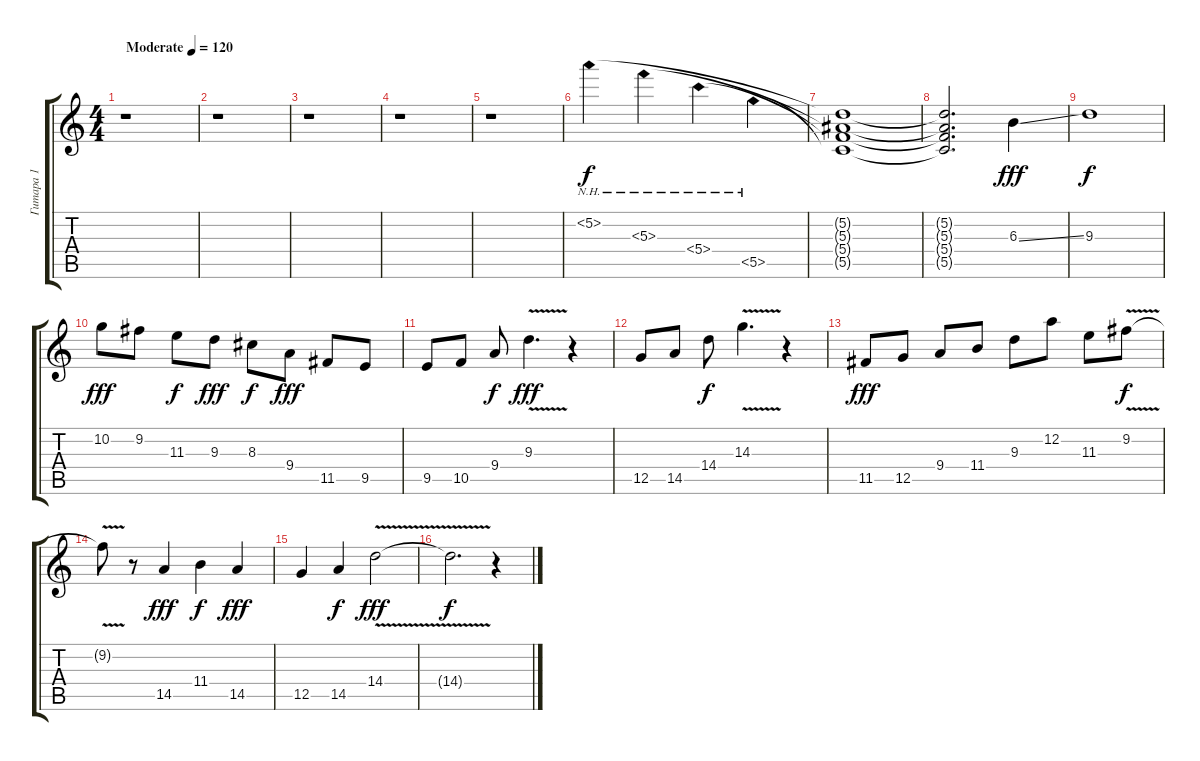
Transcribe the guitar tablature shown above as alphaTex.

\track ("Гитара 1" "Гитара 1") {instrument overdrivenguitar}
\staff {score tabs}
\tuning (D4 A3 F3 C3 G2 D2) {hide}
\ts (4 4)
\tempo (120 "Moderate")
\clef g2
\ks c
r.1{dy f instrument overdrivenguitar} |
r.1 |
r.1 |
r.1 |
r.1 |
5.2{nh}.4 5.3{nh}.4 5.4{nh}.4 5.5{nh}.4 |
(5.2{t} 5.3{t} 5.4{t} 5.5{t}).1 |
(5.2{t} 5.3{t} 5.4{t} 5.5{t}).2{d} 6.3{ss}.4{dy fff} |
9.3.1{dy f} |
10.2.8{dy fff} 9.2.8 11.3.8{dy f} 9.3.8{dy fff} 8.3.8{dy f} 9.4.8{dy fff} 11.5.8 9.5.8 |
9.5.8 10.5.8 9.4.8{dy f} 9.3{v}.4{d dy fff} r.4 |
12.5.8 14.5.8 14.4.8{dy f} 14.3{v}.4{d} r.4 |
11.5.8{dy fff} 12.5.8 9.4.8 11.4.8 9.3.8 12.2.8 11.3.8 9.2{v}.8{dy f} |
9.2{t}.8 r.8 14.5.4{dy fff} 11.4.4{dy f} 14.5.4{dy fff} |
12.5.4 14.5.4{dy f} 14.4{v}.2{dy fff} |
14.4{t}.2{d dy f} r.4
